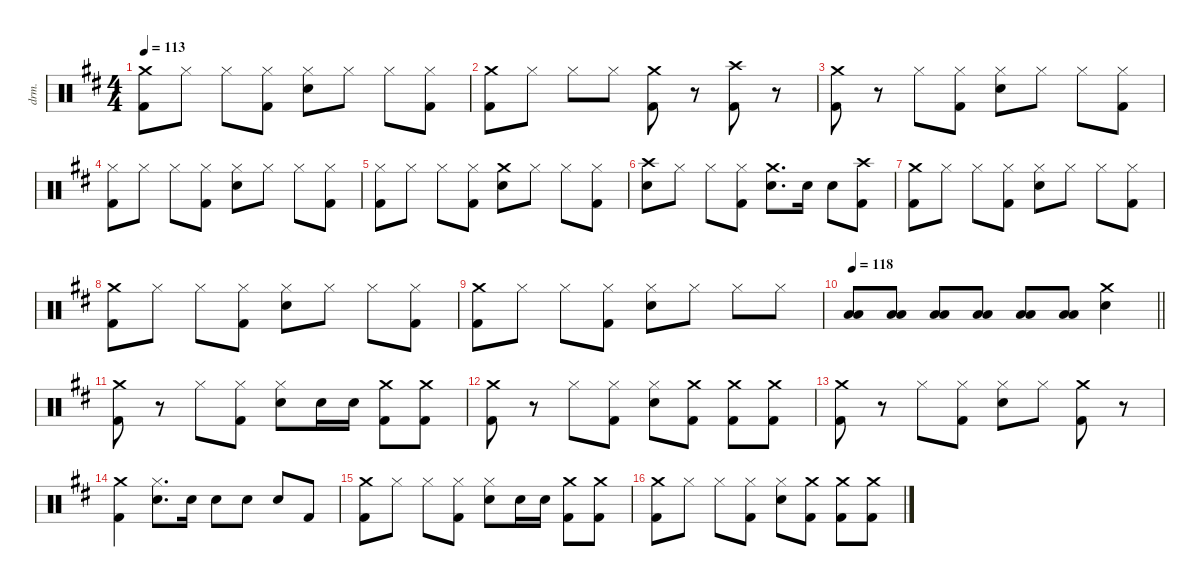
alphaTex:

\defaultSystemsLayout 4
\hideDynamics
\bracketExtendMode nobrackets
\otherSystemsTrackNameOrientation horizontal
\track ("Lars - Drums" "drm.") {instrument percussion}
\staff {score}
\articulation defaults
\ts (4 4)
\tempo 113
\clef neutral
\ks bminor
("Crash medium (hit)"{acc forcenatural} "Kick (hit) 2"{acc forcenatural}).8{dy f beam Down} "Hi-Hat (closed)"{acc forcenatural}.8{beam Down} "Hi-Hat (closed)"{acc forcenatural}.8{beam Down} ("Hi-Hat (closed)"{acc forcenatural} "Kick (hit) 2"{acc forcenatural}).8{beam Down} ("Hi-Hat (closed)"{acc forcenatural} "Snare (hit) 2"{acc forcenatural}).8{beam Down} "Hi-Hat (closed)"{acc forcenatural}.8{beam Down} "Hi-Hat (closed)"{acc forcenatural}.8{beam Down} ("Hi-Hat (closed)"{acc forcenatural} "Kick (hit) 2"{acc forcenatural}).8{beam Down} |
("Crash medium (hit)"{acc forcenatural} "Kick (hit) 2"{acc forcenatural}).8{beam Down} "Hi-Hat (closed)"{acc forcenatural}.8{beam Down} "Hi-Hat (closed)"{acc forcenatural}.8{beam Down} "Hi-Hat (closed)"{acc forcenatural}.8{beam Down} ("Crash medium (hit)"{acc forcenatural} "Kick (hit) 2"{acc forcenatural}).8{beam Down} r.8{beam Down} ("Crash high (hit)"{acc forcenatural} "Kick (hit) 2"{acc forcenatural}).8{beam Down} r.8{beam Down} |
("Crash medium (hit)"{acc forcenatural} "Kick (hit) 2"{acc forcenatural}).8{beam Down} r.8{beam Down} "Hi-Hat (closed)"{acc forcenatural}.8{beam Down} ("Hi-Hat (closed)"{acc forcenatural} "Kick (hit) 2"{acc forcenatural}).8{beam Down} ("Hi-Hat (closed)"{acc forcenatural} "Snare (hit) 2"{acc forcenatural}).8{beam Down} "Hi-Hat (closed)"{acc forcenatural}.8{beam Down} "Hi-Hat (closed)"{acc forcenatural}.8{beam Down} ("Hi-Hat (closed)"{acc forcenatural} "Kick (hit) 2"{acc forcenatural}).8{beam Down} |
("Hi-Hat (closed)"{acc forcenatural} "Kick (hit) 2"{acc forcenatural}).8{beam Down} "Hi-Hat (closed)"{acc forcenatural}.8{beam Down} "Hi-Hat (closed)"{acc forcenatural}.8{beam Down} ("Hi-Hat (closed)"{acc forcenatural} "Kick (hit) 2"{acc forcenatural}).8{beam Down} ("Hi-Hat (closed)"{acc forcenatural} "Snare (hit) 2"{acc forcenatural}).8{beam Down} "Hi-Hat (closed)"{acc forcenatural}.8{beam Down} "Hi-Hat (closed)"{acc forcenatural}.8{beam Down} ("Hi-Hat (closed)"{acc forcenatural} "Kick (hit) 2"{acc forcenatural}).8{beam Down} |
("Hi-Hat (closed)"{acc forcenatural} "Kick (hit) 2"{acc forcenatural}).8{beam Down} "Hi-Hat (closed)"{acc forcenatural}.8{beam Down} "Hi-Hat (closed)"{acc forcenatural}.8{beam Down} ("Hi-Hat (closed)"{acc forcenatural} "Kick (hit) 2"{acc forcenatural}).8{beam Down} ("Crash medium (hit)"{acc forcenatural} "Snare (hit) 2"{acc forcenatural}).8{beam Down} "Hi-Hat (closed)"{acc forcenatural}.8{beam Down} "Hi-Hat (closed)"{acc forcenatural}.8{beam Down} ("Hi-Hat (closed)"{acc forcenatural} "Kick (hit) 2"{acc forcenatural}).8{beam Down} |
("Crash high (hit)"{acc forcenatural} "Snare (hit) 2"{acc forcenatural}).8{beam Down} "Hi-Hat (closed)"{acc forcenatural}.8{beam Down} "Hi-Hat (closed)"{acc forcenatural}.8{beam Down} ("Hi-Hat (closed)"{acc forcenatural} "Kick (hit) 2"{acc forcenatural}).8{beam Down} ("Crash medium (hit)"{acc forcenatural} "Snare (hit) 2"{acc forcenatural}).8{d beam Down} "Snare (hit) 2"{acc forcenatural}.16{beam Down} "Snare (hit) 2"{acc forcenatural}.8{beam Down} ("Crash high (hit)"{acc forcenatural} "Kick (hit) 2"{acc forcenatural}).8{beam Down} |
("Crash medium (hit)"{acc forcenatural} "Kick (hit) 2"{acc forcenatural}).8{beam Down} "Hi-Hat (closed)"{acc forcenatural}.8{beam Down} "Hi-Hat (closed)"{acc forcenatural}.8{beam Down} ("Hi-Hat (closed)"{acc forcenatural} "Kick (hit) 2"{acc forcenatural}).8{beam Down} ("Hi-Hat (closed)"{acc forcenatural} "Snare (hit) 2"{acc forcenatural}).8{beam Down} "Hi-Hat (closed)"{acc forcenatural}.8{beam Down} "Hi-Hat (closed)"{acc forcenatural}.8{beam Down} ("Hi-Hat (closed)"{acc forcenatural} "Kick (hit) 2"{acc forcenatural}).8{beam Down} |
("Crash medium (hit)"{acc forcenatural} "Kick (hit) 2"{acc forcenatural}).8{beam Down} "Hi-Hat (closed)"{acc forcenatural}.8{beam Down} "Hi-Hat (closed)"{acc forcenatural}.8{beam Down} ("Hi-Hat (closed)"{acc forcenatural} "Kick (hit) 2"{acc forcenatural}).8{beam Down} ("Hi-Hat (closed)"{acc forcenatural} "Snare (hit) 2"{acc forcenatural}).8{beam Down} "Hi-Hat (closed)"{acc forcenatural}.8{beam Down} "Hi-Hat (closed)"{acc forcenatural}.8{beam Down} ("Hi-Hat (closed)"{acc forcenatural} "Kick (hit) 2"{acc forcenatural}).8{beam Down} |
("Crash medium (hit)"{acc forcenatural} "Kick (hit) 2"{acc forcenatural}).8{beam Down} "Hi-Hat (closed)"{acc forcenatural}.8{beam Down} "Hi-Hat (closed)"{acc forcenatural}.8{beam Down} ("Hi-Hat (closed)"{acc forcenatural} "Kick (hit) 2"{acc forcenatural}).8{beam Down} ("Hi-Hat (closed)"{acc forcenatural} "Snare (hit) 2"{acc forcenatural}).8{beam Down} "Hi-Hat (closed)"{acc forcenatural}.8{beam Down} "Hi-Hat (closed)"{acc forcenatural}.8{beam Down} "Hi-Hat (closed)"{acc forcenatural}.8{beam Down} |
\tempo 118
\barLineRight lightlight
("Low Tom (hit)"{acc forcenatural} "Low Floor Tom (hit)"{acc forcenatural}).8{beam Up} ("Low Tom (hit)"{acc forcenatural} "Low Floor Tom (hit)"{acc forcenatural}).8{beam Up} ("Low Tom (hit)"{acc forcenatural} "Low Floor Tom (hit)"{acc forcenatural}).8{beam Up} ("Low Tom (hit)"{acc forcenatural} "Low Floor Tom (hit)"{acc forcenatural}).8{beam Up} ("Low Tom (hit)"{acc forcenatural} "Low Floor Tom (hit)"{acc forcenatural}).8{beam Up} ("Low Tom (hit)"{acc forcenatural} "Low Floor Tom (hit)"{acc forcenatural}).8{beam Up} ("Crash medium (hit)"{acc forcenatural} "Snare (hit) 2"{acc forcenatural}).4{beam Down} |
("Crash medium (hit)"{acc forcenatural} "Kick (hit) 2"{acc forcenatural}).8{beam Down} r.8{beam Down} "Hi-Hat (closed)"{acc forcenatural}.8{beam Down} ("Hi-Hat (closed)"{acc forcenatural} "Kick (hit) 2"{acc forcenatural}).8{beam Down} ("Hi-Hat (closed)"{acc forcenatural} "Snare (hit) 2"{acc forcenatural}).8{beam Down} "Snare (hit) 2"{acc forcenatural}.16{beam Down} "Snare (hit) 2"{acc forcenatural}.16{beam Down} ("Crash medium (hit)"{acc forcenatural} "Kick (hit) 2"{acc forcenatural}).8{beam Down} ("Crash medium (hit)"{acc forcenatural} "Kick (hit) 2"{acc forcenatural}).8{beam Down} |
("Crash medium (hit)"{acc forcenatural} "Kick (hit) 2"{acc forcenatural}).8{beam Down} r.8{beam Down} "Hi-Hat (closed)"{acc forcenatural}.8{beam Down} ("Hi-Hat (closed)"{acc forcenatural} "Kick (hit) 2"{acc forcenatural}).8{beam Down} ("Hi-Hat (closed)"{acc forcenatural} "Snare (hit) 2"{acc forcenatural}).8{beam Down} ("Crash medium (hit)"{acc forcenatural} "Kick (hit) 2"{acc forcenatural}).8{beam Down} ("Crash medium (hit)"{acc forcenatural} "Kick (hit) 2"{acc forcenatural}).8{beam Down} ("Crash medium (hit)"{acc forcenatural} "Kick (hit) 2"{acc forcenatural}).8{beam Down} |
("Crash medium (hit)"{acc forcenatural} "Kick (hit) 2"{acc forcenatural}).8{beam Down} r.8{beam Down} "Hi-Hat (closed)"{acc forcenatural}.8{beam Down} ("Hi-Hat (closed)"{acc forcenatural} "Kick (hit) 2"{acc forcenatural}).8{beam Down} ("Hi-Hat (closed)"{acc forcenatural} "Snare (hit) 2"{acc forcenatural}).8{beam Down} "Hi-Hat (closed)"{acc forcenatural}.8{beam Down} ("Crash medium (hit)"{acc forcenatural} "Kick (hit) 2"{acc forcenatural}).8{beam Down} r.8{beam Down} |
("Crash medium (hit)"{acc forcenatural} "Kick (hit) 2"{acc forcenatural}).4{beam Down} ("Hi-Hat (closed)"{acc forcenatural} "Snare (hit) 2"{acc forcenatural}).8{d beam Down} "Snare (hit) 2"{acc forcenatural}.16{beam Down} "Snare (hit) 2"{acc forcenatural}.8{beam Down} "Snare (hit) 2"{acc forcenatural}.8{beam Down} "Snare (hit) 2"{acc forcenatural}.8{beam Up} "Kick (hit) 2"{acc forcenatural}.8{beam Up} |
("Crash medium (hit)"{acc forcenatural} "Kick (hit) 2"{acc forcenatural}).8{beam Down} "Hi-Hat (closed)"{acc forcenatural}.8{beam Down} "Hi-Hat (closed)"{acc forcenatural}.8{beam Down} ("Hi-Hat (closed)"{acc forcenatural} "Kick (hit) 2"{acc forcenatural}).8{beam Down} ("Hi-Hat (closed)"{acc forcenatural} "Snare (hit) 2"{acc forcenatural}).8{beam Down} "Snare (hit) 2"{acc forcenatural}.16{beam Down} "Snare (hit) 2"{acc forcenatural}.16{beam Down} ("Crash medium (hit)"{acc forcenatural} "Kick (hit) 2"{acc forcenatural}).8{beam Down} ("Crash medium (hit)"{acc forcenatural} "Kick (hit) 2"{acc forcenatural}).8{beam Down} |
("Crash medium (hit)"{acc forcenatural} "Kick (hit) 2"{acc forcenatural}).8{beam Down} "Hi-Hat (closed)"{acc forcenatural}.8{beam Down} "Hi-Hat (closed)"{acc forcenatural}.8{beam Down} ("Hi-Hat (closed)"{acc forcenatural} "Kick (hit) 2"{acc forcenatural}).8{beam Down} ("Hi-Hat (closed)"{acc forcenatural} "Snare (hit) 2"{acc forcenatural}).8{beam Down} ("Crash medium (hit)"{acc forcenatural} "Kick (hit) 2"{acc forcenatural}).8{beam Down} ("Crash medium (hit)"{acc forcenatural} "Kick (hit) 2"{acc forcenatural}).8{beam Down} ("Crash medium (hit)"{acc forcenatural} "Kick (hit) 2"{acc forcenatural}).8{beam Down}
